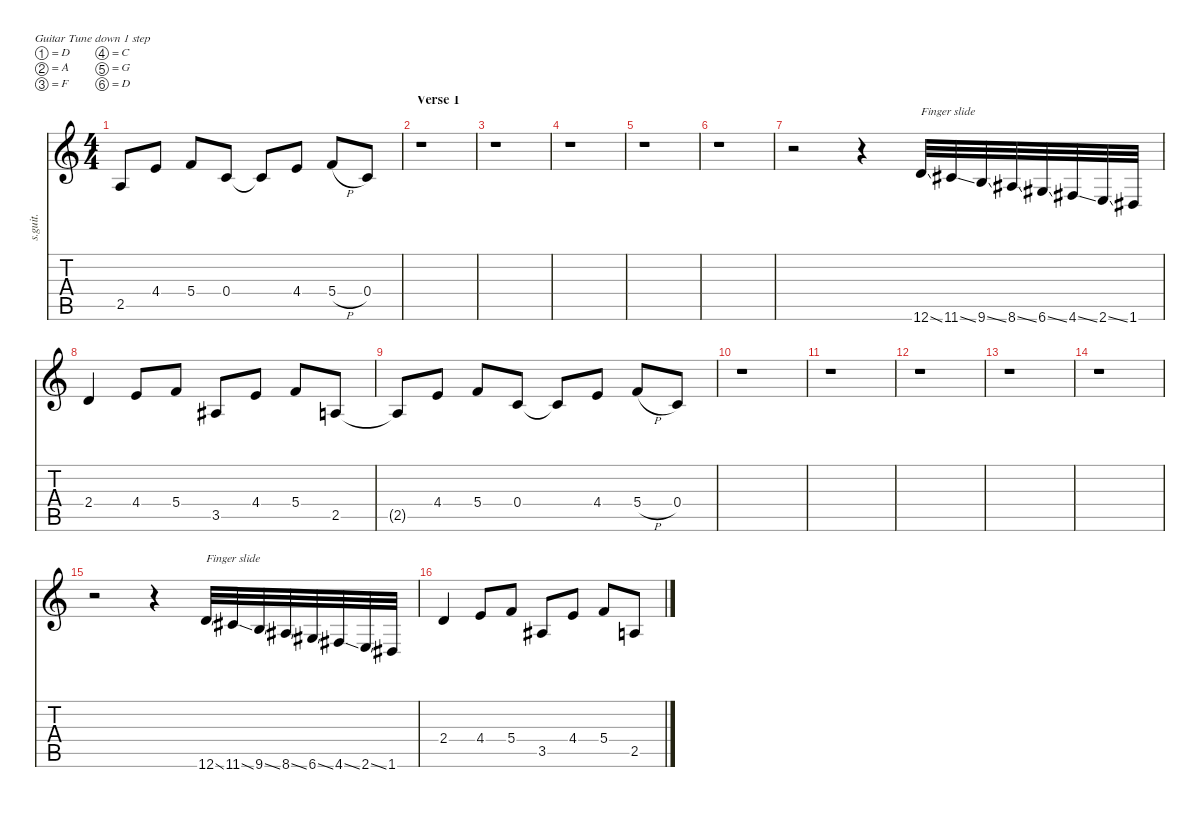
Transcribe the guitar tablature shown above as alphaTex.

\defaultSystemsLayout 4
\hideDynamics
\bracketExtendMode nobrackets
\track ("Fire - Lead" "s.guit.") {instrument distortionguitar}
\staff {score tabs}
\tuning (D4 A3 F3 C3 G2 D2)
\ts (4 4)
\tempo (130 hide)
\clef g2
\ks c
2.5{t}.8{lyrics (0 "") lyrics (1 "") lyrics (2 "") lyrics (3 "") lyrics (4 "") dy f} 4.4.8{lyrics (0 "") lyrics (1 "") lyrics (2 "") lyrics (3 "") lyrics (4 "")} 5.4.8{lyrics (0 "") lyrics (1 "") lyrics (2 "") lyrics (3 "") lyrics (4 "")} 0.4.8{lyrics (0 "") lyrics (1 "") lyrics (2 "") lyrics (3 "") lyrics (4 "")} 0.4{t}.8{lyrics (0 "") lyrics (1 "") lyrics (2 "") lyrics (3 "") lyrics (4 "")} 4.4.8{lyrics (0 "") lyrics (1 "") lyrics (2 "") lyrics (3 "") lyrics (4 "")} 5.4{h}.8{lyrics (0 "") lyrics (1 "") lyrics (2 "") lyrics (3 "") lyrics (4 "")} 0.4.8{lyrics (0 "") lyrics (1 "") lyrics (2 "") lyrics (3 "") lyrics (4 "")} |
\section ("" "Verse 1")
r.1 |
r.1 |
r.1 |
r.1 |
r.1 |
r.2 r.4 12.6{ss}.32{txt "Finger slide" lyrics (0 "") lyrics (1 "") lyrics (2 "") lyrics (3 "") lyrics (4 "")} 11.6{ss acc #}.32{lyrics (0 "") lyrics (1 "") lyrics (2 "") lyrics (3 "") lyrics (4 "")} 9.6{ss}.32{lyrics (0 "") lyrics (1 "") lyrics (2 "") lyrics (3 "") lyrics (4 "")} 8.6{ss acc #}.32{lyrics (0 "") lyrics (1 "") lyrics (2 "") lyrics (3 "") lyrics (4 "")} 6.6{ss acc #}.32{lyrics (0 "") lyrics (1 "") lyrics (2 "") lyrics (3 "") lyrics (4 "")} 4.6{ss acc #}.32{lyrics (0 "") lyrics (1 "") lyrics (2 "") lyrics (3 "") lyrics (4 "")} 2.6{ss}.32{lyrics (0 "") lyrics (1 "") lyrics (2 "") lyrics (3 "") lyrics (4 "")} 1.6{acc #}.32{lyrics (0 "") lyrics (1 "") lyrics (2 "") lyrics (3 "") lyrics (4 "")} |
2.4.4{lyrics (0 "") lyrics (1 "") lyrics (2 "") lyrics (3 "") lyrics (4 "")} 4.4.8{lyrics (0 "") lyrics (1 "") lyrics (2 "") lyrics (3 "") lyrics (4 "")} 5.4.8{lyrics (0 "") lyrics (1 "") lyrics (2 "") lyrics (3 "") lyrics (4 "")} 3.5{acc #}.8{lyrics (0 "") lyrics (1 "") lyrics (2 "") lyrics (3 "") lyrics (4 "")} 4.4.8{lyrics (0 "") lyrics (1 "") lyrics (2 "") lyrics (3 "") lyrics (4 "")} 5.4.8{lyrics (0 "") lyrics (1 "") lyrics (2 "") lyrics (3 "") lyrics (4 "")} 2.5.8{lyrics (0 "") lyrics (1 "") lyrics (2 "") lyrics (3 "") lyrics (4 "")} |
2.5{t}.8{lyrics (0 "") lyrics (1 "") lyrics (2 "") lyrics (3 "") lyrics (4 "")} 4.4.8{lyrics (0 "") lyrics (1 "") lyrics (2 "") lyrics (3 "") lyrics (4 "")} 5.4.8{lyrics (0 "") lyrics (1 "") lyrics (2 "") lyrics (3 "") lyrics (4 "")} 0.4.8{lyrics (0 "") lyrics (1 "") lyrics (2 "") lyrics (3 "") lyrics (4 "")} 0.4{t}.8{lyrics (0 "") lyrics (1 "") lyrics (2 "") lyrics (3 "") lyrics (4 "")} 4.4.8{lyrics (0 "") lyrics (1 "") lyrics (2 "") lyrics (3 "") lyrics (4 "")} 5.4{h}.8{lyrics (0 "") lyrics (1 "") lyrics (2 "") lyrics (3 "") lyrics (4 "")} 0.4.8{lyrics (0 "") lyrics (1 "") lyrics (2 "") lyrics (3 "") lyrics (4 "")} |
r.1 |
r.1 |
r.1 |
r.1 |
r.1 |
r.2 r.4 12.6{ss}.32{txt "Finger slide" lyrics (0 "") lyrics (1 "") lyrics (2 "") lyrics (3 "") lyrics (4 "")} 11.6{ss acc #}.32{lyrics (0 "") lyrics (1 "") lyrics (2 "") lyrics (3 "") lyrics (4 "")} 9.6{ss}.32{lyrics (0 "") lyrics (1 "") lyrics (2 "") lyrics (3 "") lyrics (4 "")} 8.6{ss acc #}.32{lyrics (0 "") lyrics (1 "") lyrics (2 "") lyrics (3 "") lyrics (4 "")} 6.6{ss acc #}.32{lyrics (0 "") lyrics (1 "") lyrics (2 "") lyrics (3 "") lyrics (4 "")} 4.6{ss acc #}.32{lyrics (0 "") lyrics (1 "") lyrics (2 "") lyrics (3 "") lyrics (4 "")} 2.6{ss}.32{lyrics (0 "") lyrics (1 "") lyrics (2 "") lyrics (3 "") lyrics (4 "")} 1.6{acc #}.32{lyrics (0 "") lyrics (1 "") lyrics (2 "") lyrics (3 "") lyrics (4 "")} |
2.4.4{lyrics (0 "") lyrics (1 "") lyrics (2 "") lyrics (3 "") lyrics (4 "")} 4.4.8{lyrics (0 "") lyrics (1 "") lyrics (2 "") lyrics (3 "") lyrics (4 "")} 5.4.8{lyrics (0 "") lyrics (1 "") lyrics (2 "") lyrics (3 "") lyrics (4 "")} 3.5{acc #}.8{lyrics (0 "") lyrics (1 "") lyrics (2 "") lyrics (3 "") lyrics (4 "")} 4.4.8{lyrics (0 "") lyrics (1 "") lyrics (2 "") lyrics (3 "") lyrics (4 "")} 5.4.8{lyrics (0 "") lyrics (1 "") lyrics (2 "") lyrics (3 "") lyrics (4 "")} 2.5.8{lyrics (0 "") lyrics (1 "") lyrics (2 "") lyrics (3 "") lyrics (4 "")}
